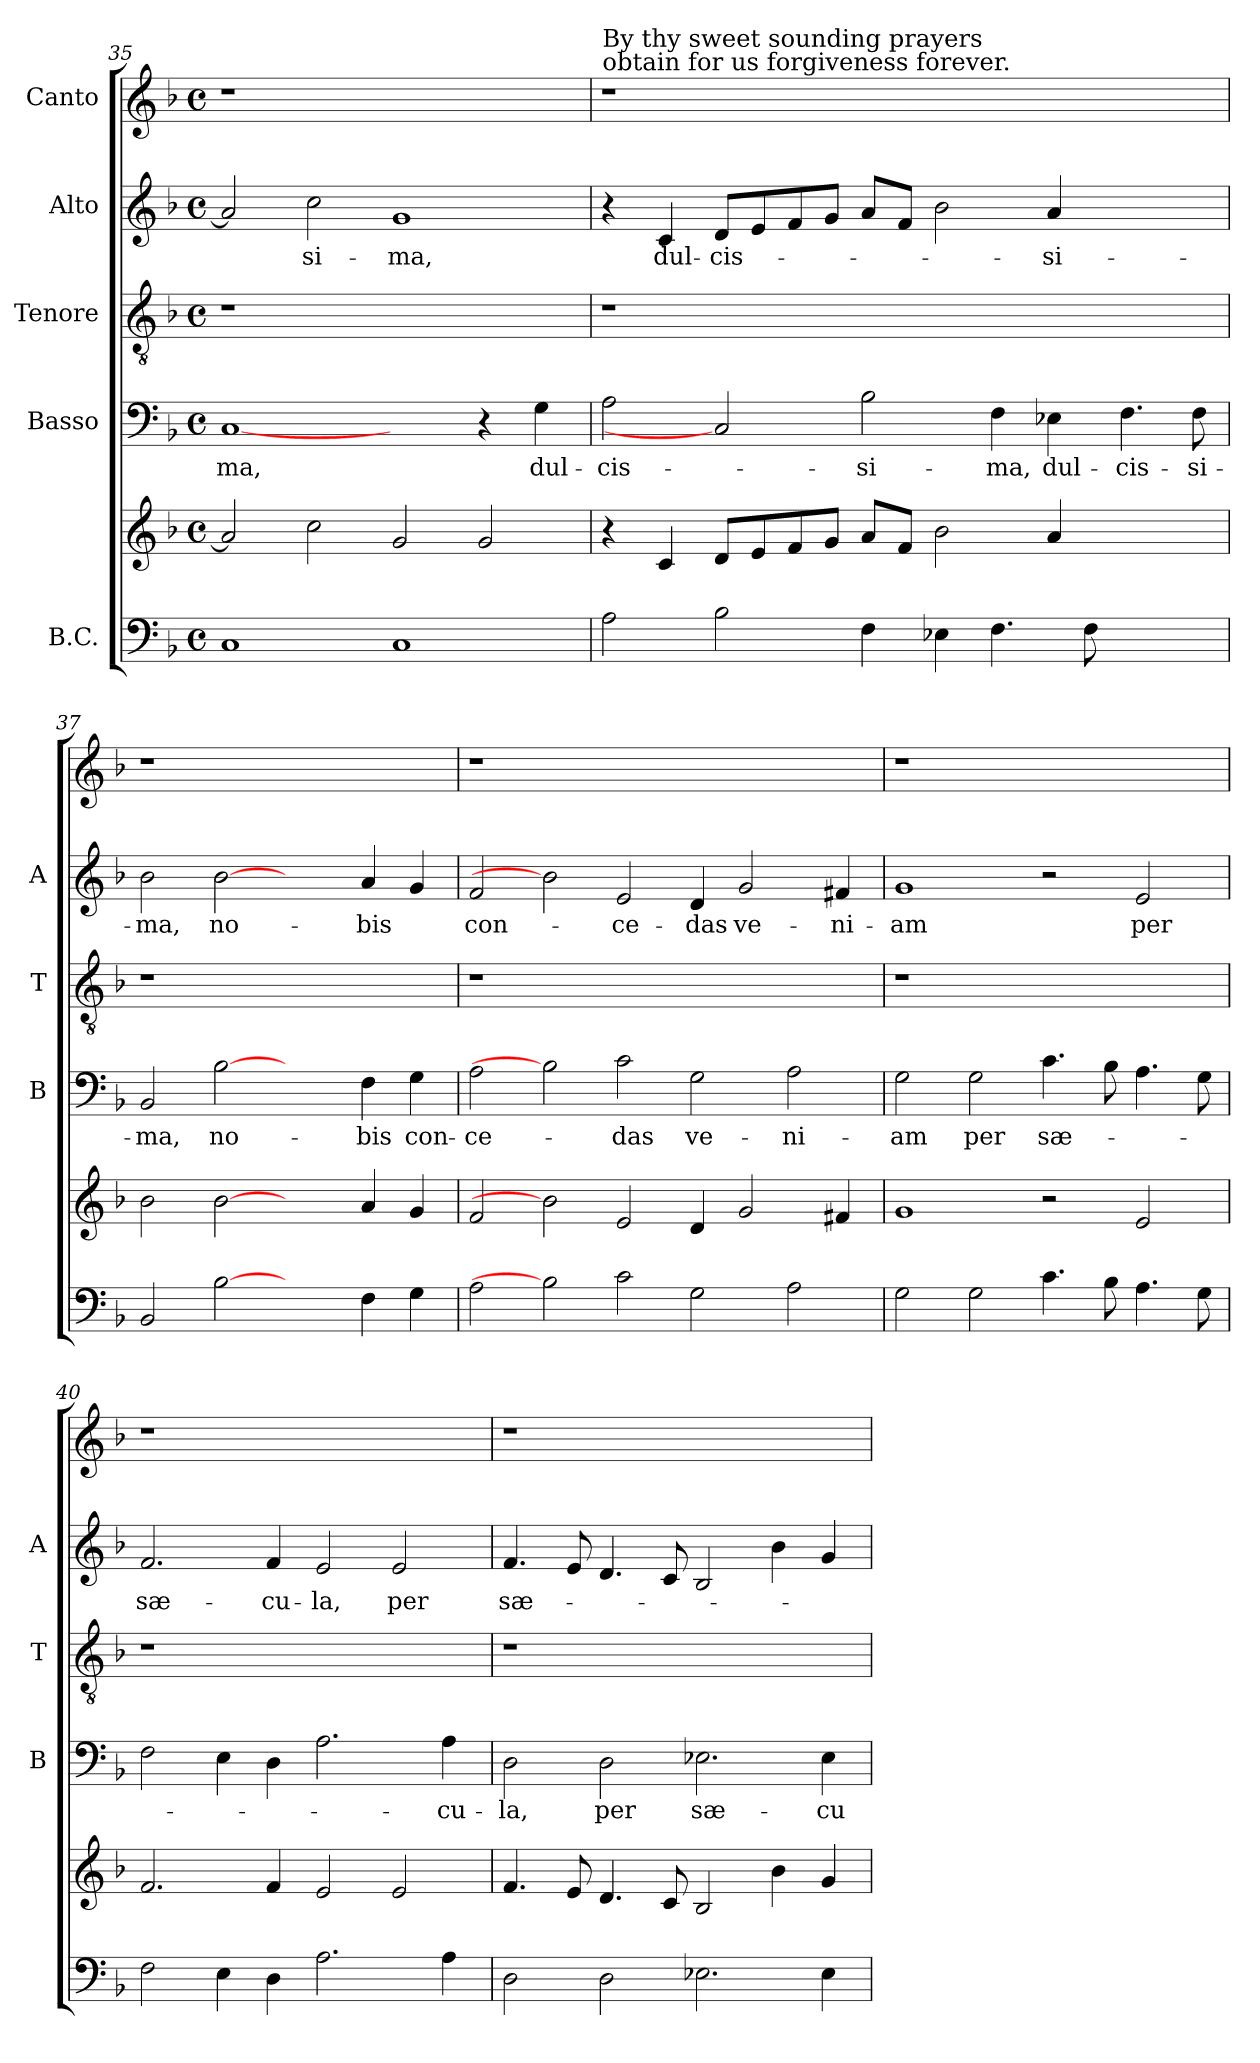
**kern	**kern	**kern	**text	**kern	**kern	**text	**kern
*part5	*part5	*part4	*part4	*part3	*part2	*part2	*part1
*staff6	*staff5	*staff4	*staff4	*staff3	*staff2	*staff2	*staff1
*I"B.C.	*	*I"Basso	*	*I"Tenore	*I"Alto	*	*I"Canto
*	*	*I'B	*	*I'T	*I'A	*	*
*clefF4	*clefG2	*clefF4	*	*clefGv2	*clefG2	*	*clefG2
*k[b-]	*k[b-]	*k[b-]	*	*k[b-]	*k[b-]	*	*k[b-]
*F:	*F:	*F:	*	*F:	*F:	*	*F:
*M4/4	*M4/4	*M4/4	*	*M4/4	*M4/4	*	*M4/4
*met(c)	*met(c)	*met(c)	*	*met(c)	*met(c)	*	*met(c)
=35	=35	=35	=35	=35	=35	=35	=35
!	!	!	!LO:LY:b	!	!	!	!
1C	2a/]	[1C	-ma,	1r	2a/]	.	1r
!	!	!	!	!	!	!LO:LY:b	!
.	2cc\	.	.	.	2cc\	-si-	.
!	!	!	!	!	!	!LO:LY:b	!
1C	2g/	2ryy	.	1ryy	1g	-ma,	1ryy
.	2g/	4r	.	.	.	.	.
!	!	!	!LO:LY:b	!	!	!	!
.	.	4G\	dul-	.	.	.	.
=36	=36	=36	=36	=36	=36	=36	=36
!	!	!	!	!	!	!	!LO:TX:a:t=By thy sweet sounding prayers\nobtain for us forgiveness forever.
!	!	!	!LO:LY:b	!	!	!	!
2A\	4r	2A\	-cis-	1r	4r	.	1r
!	!	!	!	!	!	!LO:LY:b	!
.	4c/	.	.	.	4c/	dul-	.
!	!	!	!	!	!	!LO:LY:b	!
2B-\	8d/L	2C]	.	.	8d/L	-cis-	.
.	8e/	.	.	.	8e/	.	.
.	8f/	.	.	.	8f/	.	.
.	8g/J	.	.	.	8g/J	.	.
!	!	!	!LO:LY:b	!	!	!	!
4F\	8a/L	2B-\	-si-	1.ryy	8a/L	.	1.ryy
.	8f/J	.	.	.	8f/J	.	.
4E-X\	2b-\	.	.	.	2b-\	.	.
!	!	!	!LO:LY:b	!	!	!	!
4.F\	.	4F\	-ma,	.	.	.	.
!	!	!	!LO:LY:b	!	!	!LO:LY:b	!
.	4a/	4E-X\	dul-	.	4a/	-si-	.
8F\	.	.	.	.	.	.	.
!	!	!	!LO:LY:b	!	!	!	!
2ryy	2ryy	4.F\	-cis-	.	2ryy	.	.
!	!	!	!LO:LY:b	!	!	!	!
.	.	8F\	-si-	.	.	.	.
=37	=37	=37	=37	=37	=37	=37	=37
!	!	!	!LO:LY:b	!	!	!LO:LY:b	!
2BB-/	2b-\	2BB-/	-ma,	1r	2b-\	-ma,	1r
!	!	!	!LO:LY:b	!	!	!LO:LY:b	!
[2B-	[2b-	[2B-	no-	.	[2b-	no-	.
2ryy	2ryy	2ryy	.	1ryy	2ryy	.	1ryy
!	!	!	!LO:LY:b	!	!	!LO:LY:b	!
4F\	4a/	4F\	-bis	.	4a/	-bis	.
!	!	!	!LO:LY:b	!	!	!	!
4G\	4g/	4G\	con-	.	4g/	.	.
!!LO:PB:g=z
=38	=38	=38	=38	=38	=38	=38	=38
!	!	!	!LO:LY:b	!	!	!LO:LY:b	!
2A\	2f/	2A\	-ce-	1r	2f/	con-	1r
2B-]	2b-]	2B-]	.	.	2b-]	.	.
!	!	!	!LO:LY:b	!	!	!LO:LY:b	!
2c\	2e/	2c\	-das	1.ryy	2e/	-ce-	1.ryy
!	!	!	!LO:LY:b	!	!	!LO:LY:b	!
2G\	4d/	2G\	ve-	.	4d/	-das	.
!	!	!	!	!	!	!LO:LY:b	!
.	2g/	.	.	.	2g/	ve-	.
!	!	!	!LO:LY:b	!	!	!	!
2A\	.	2A\	-ni-	.	.	.	.
!	!	!	!	!	!	!LO:LY:b	!
.	4f#X/	.	.	.	4f#X/	-ni-	.
=39	=39	=39	=39	=39	=39	=39	=39
!	!	!	!LO:LY:b	!	!	!LO:LY:b	!
2G\	1g	2G\	-am	1r	1g	-am	1r
!	!	!	!LO:LY:b	!	!	!	!
2G\	.	2G\	per	.	.	.	.
!	!	!	!LO:LY:b	!	!	!	!
4.c\	2r	4.c\	sæ-	1ryy	2r	.	1ryy
8B-\	.	8B-\	.	.	.	.	.
!	!	!	!	!	!	!LO:LY:b	!
4.A\	2e/	4.A\	.	.	2e/	per	.
8G\	.	8G\	.	.	.	.	.
=40	=40	=40	=40	=40	=40	=40	=40
!	!	!	!	!	!	!LO:LY:b	!
2F\	2.f/	2F\	.	1r	2.f/	sæ-	1r
4E\	.	4E\	.	.	.	.	.
!	!	!	!	!	!	!LO:LY:b	!
4D\	4f/	4D\	.	.	4f/	-cu-	.
!	!	!	!	!	!	!LO:LY:b	!
2.A\	2e/	2.A\	.	1ryy	2e/	-la,	1ryy
!	!	!	!	!	!	!LO:LY:b	!
.	2e/	.	.	.	2e/	per	.
!	!	!	!LO:LY:b	!	!	!	!
4A\	.	4A\	-cu-	.	.	.	.
=41	=41	=41	=41	=41	=41	=41	=41
!	!	!	!LO:LY:b	!	!	!LO:LY:b	!
2D\	4.f/	2D\	-la,	1r	4.f/	sæ-	1r
.	8e/	.	.	.	8e/	.	.
!	!	!	!LO:LY:b	!	!	!	!
2D\	4.d/	2D\	per	.	4.d/	.	.
.	8c/	.	.	.	8c/	.	.
!	!	!	!LO:LY:b	!	!	!	!
2.E-X\	2B-/	2.E-X\	sæ-	1ryy	2B-/	.	1ryy
.	4b-\	.	.	.	4b-\	.	.
!	!	!	!LO:LY:b	!	!	!	!
4E-\	4g/	4E-\	-cu-	.	4g/	.	.
=	=	=	=	=	=	=	=
*-	*-	*-	*-	*-	*-	*-	*-
